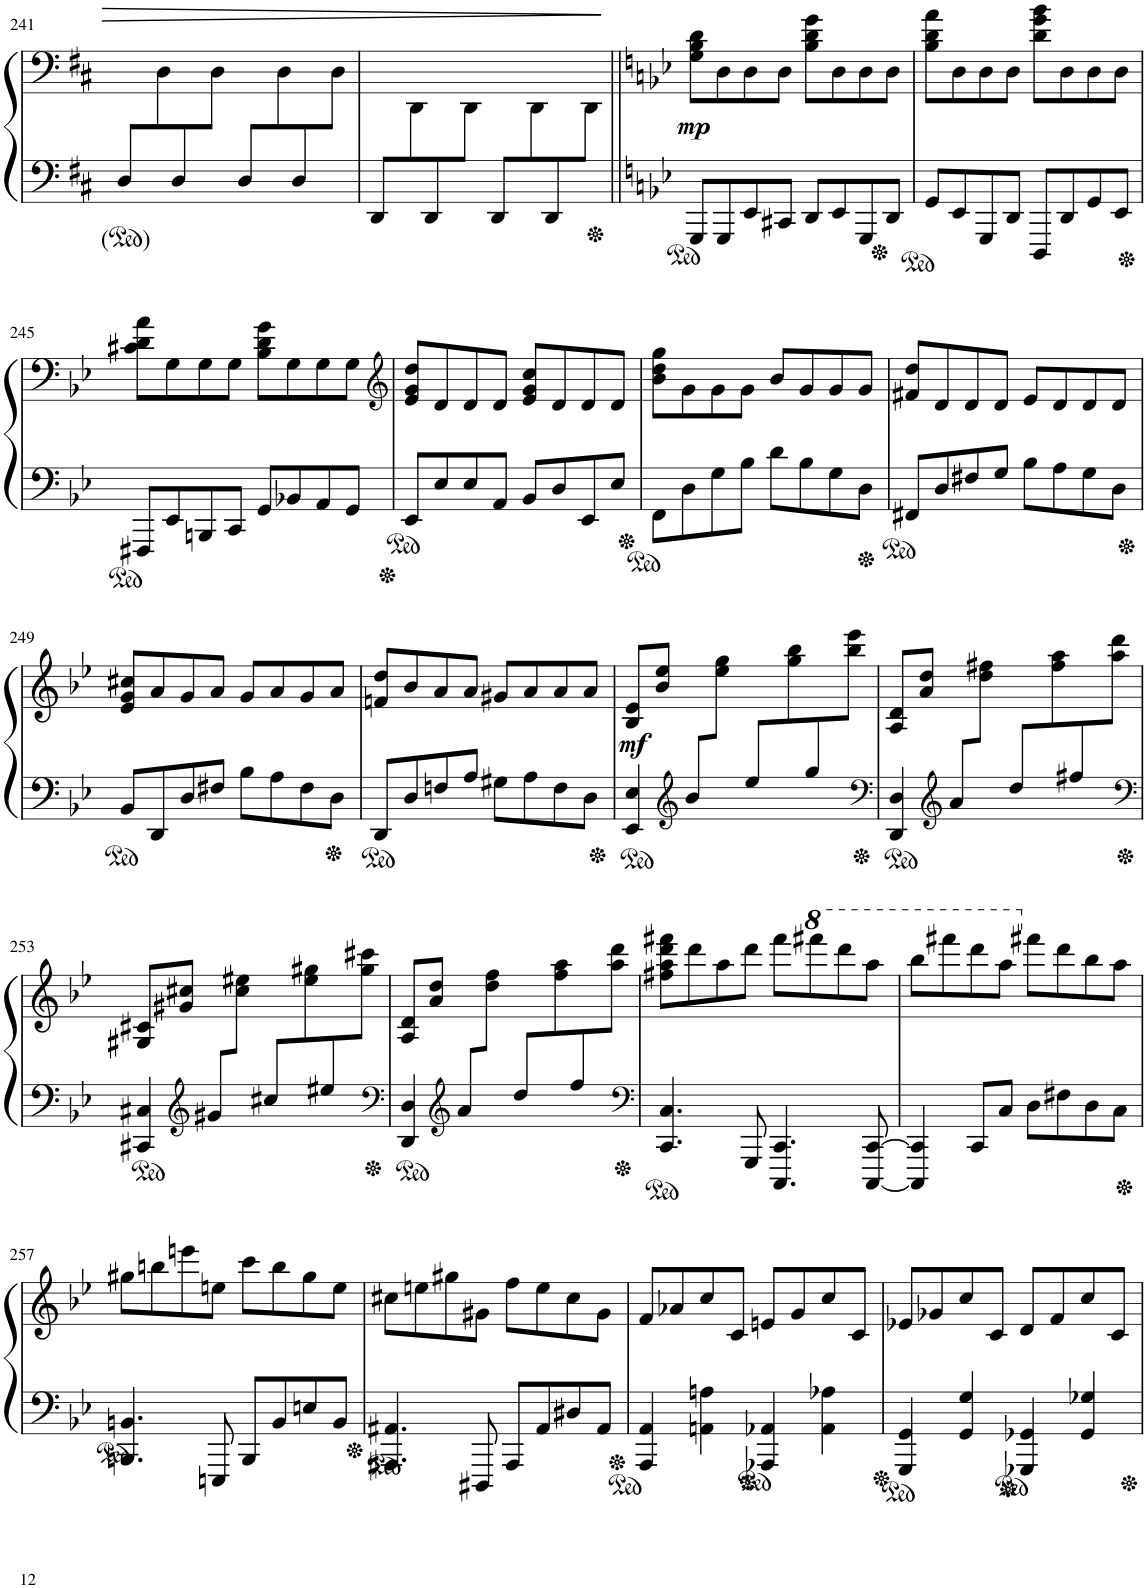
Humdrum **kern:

**kern	**kern	**dynam
*part1	*part1	*part1
*staff2	*staff1	*staff1/2
*I"ピアノ	*	*
!!LO:PB:g=z
*clefF4	*clefF4	*
*k[f#c#]	*k[f#c#]	*
*M2/2	*M2/2	*
*met(c|)	*met(c|)	*
=241	=241	=241
*	*^	*
8D/L	1ryy	8ryy	.
8ryy	.	8D\	.
8D/	.	8ryy	.
8ryy	.	8D\J	.
8D/L	.	8ryy	.
8ryy	.	8D\	.
8D/	.	8ryy	.
8ryy	.	8D\J	.
=242	=242	=242	=242
8DD/L	1ryy	8ryy	.
8ryy	.	8DD\	.
8DD/	.	8ryy	.
8ryy	.	8DD\J	.
8DD/L	.	8ryy	.
8ryy	.	8DD\	.
8DD/	.	8ryy	.
8ryy	.	8DD\J	.
*	*v	*v	*
=243||	=243||	=243||
*k[b-e-]	*k[b-e-]	*
*	*^	*
!	!	!	!LO:DY:b
*	*v	*v	*
8GGG/L	8G\ 8B-\ 8d\L	mp
8GGG/	8D\	.
8EE-/	8D\	.
8CC#X/J	8D\J	.
8DD/L	8B-\ 8d\ 8g\L	.
8EE-/	8D\	.
8GGG/	8D\	.
8DD/J	8D\J	.
=244	=244	=244
8GG/L	8B-\ 8d\ 8a\L	.
8EE-/	8D\	.
8GGG/	8D\	.
8DD/J	8D\J	.
8DDD/L	8d\ 8g\ 8b-\L	.
8DD/	8D\	.
8GG/	8D\	.
8EE-/J	8D\J	.
!!LO:LB:g=z
=245	=245	=245
8FFF#X/L	8c#X\ 8d\ 8a\L	.
8EE-/	8G\	.
8BBBn/	8G\	.
8CC/J	8G\J	.
8GG/L	8B-\ 8d\ 8g\L	.
8BB-X/	8G\	.
8AA/	8G\	.
8GG/J	8G\J	.
=246	=246	=246
*	*clefG2	*
8EE-/L	8e-/ 8g/ 8dd/L	.
8E-/	8d/	.
8E-/	8d/	.
8AA/J	8d/J	.
8BB-/L	8e-/ 8g/ 8cc/L	.
8D/	8d/	.
8EE-/	8d/	.
8E-/J	8d/J	.
=247	=247	=247
8FF\L	8b-\ 8dd\ 8gg\L	.
8D\	8g\	.
8G\	8g\	.
8B-\J	8g\J	.
8d\L	8b-/L	.
8B-\	8g/	.
8G\	8g/	.
8D\J	8g/J	.
=248	=248	=248
8FF#X/L	8f#X/ 8dd/L	.
8D/	8d/	.
8F#X/	8d/	.
8G/J	8d/J	.
8B-\L	8e-/L	.
8A\	8d/	.
8G\	8d/	.
8D\J	8d/J	.
!!LO:LB:g=z
=249	=249	=249
8BB-/L	8e-/ 8g/ 8cc#X/L	.
8DD/	8a/	.
8D/	8g/	.
8F#X/J	8a/J	.
8B-\L	8g/L	.
8A\	8a/	.
8F#\	8g/	.
8D\J	8a/J	.
=250	=250	=250
8DD/L	8fn/ 8dd/L	.
8D/	8b-/	.
8Fn/	8a/	.
8A/J	8a/J	.
8G#X\L	8g#X/L	.
8A\	8a/	.
8F\	8a/	.
8D\J	8a/J	.
=251	=251	=251
*ped	*	*
*	*^	*
!	!	!	!LO:DY:b
4EE-/ 4E-/	8B-/ 8e-/L	4.ryy	mf
.	8b-/ 8ee-/J	.	.
*clefG2	*	*	*
8b-/L	4ryy	.	.
8ryy	.	8ee-\ 8gg\J	.
8ee-/L	2ryy	8ryy	.
8ryy	.	8gg\ 8bb-\	.
8gg/	.	8ryy	.
8ryy	.	8bb-\ 8eee-\J	.
=252	=252	=252	=252
*clefF4	*	*	*
*ped	*	*	*
*	*Xped	*	*
4DD/ 4D/	8A/ 8d/L	4.ryy	.
.	8a/ 8dd/J	.	.
*clefG2	*	*	*
8a/L	4ryy	.	.
8ryy	.	8dd\ 8ff#X\J	.
8dd/L	2ryy	8ryy	.
8ryy	.	8ff#\ 8aa\	.
8ff#X/	.	8ryy	.
8ryy	.	8aa\ 8ddd\J	.
!!LO:LB:g=z	!!
=253	=253	=253	=253
*clefF4	*	*	*
*ped	*	*	*
*	*Xped	*	*
4CC#X/ 4C#X/	8G#X/ 8c#X/L	4.ryy	.
.	8g#X/ 8cc#X/J	.	.
*clefG2	*	*	*
8g#X/L	4ryy	.	.
8ryy	.	8cc#\ 8ee#X\J	.
8cc#X/L	2ryy	8ryy	.
8ryy	.	8ee#\ 8gg#X\	.
8ee#X/	.	8ryy	.
8ryy	.	8gg#\ 8ccc#X\J	.
=254	=254	=254	=254
*clefF4	*	*	*
*ped	*	*	*
*	*Xped	*	*
4DD/ 4D/	8A/ 8d/L	4.ryy	.
.	8a/ 8dd/J	.	.
*clefG2	*	*	*
8a/L	4ryy	.	.
8ryy	.	8dd\ 8ff\J	.
8dd/L	2ryy	8ryy	.
8ryy	.	8ff\ 8aa\	.
8ff/	.	8ryy	.
8ryy	.	8aa\ 8ddd\J	.
*	*v	*v	*
=255	=255	=255
*clefF4	*	*
*	*Xped	*
4.CC/ 4.C/	8ff#X\ 8aa\ 8ddd\ 8fff#X\L	.
.	8ddd\	.
.	8aa\	.
8GGG/	8ddd\J	.
4.CCC/ 4.CC/	8fff#\L	.
*	*8va	*
.	8ffff#X\	.
.	8dddd\	.
[8CCC/ [8CC/	8aaa\J	.
=256	=256	=256
4CCC/] 4CC/]	8bbb-\L	.
.	8ffff#X\	.
8CC/L	8dddd\	.
8C/J	8aaa\J	.
*	*X8va	*
8D\L	8fff#X\L	.
8F#X\	8ddd\	.
8D\	8bb-\	.
8C\J	8aa\J	.
!!LO:LB:g=z
=257	=257	=257
4.BBBn/ 4.BBn/	8gg#X\L	.
.	8bbn\	.
.	8eeen\	.
8EEEn/	8een\J	.
8BBB/L	8ccc\L	.
8BB/	8bb\	.
8En/	8gg#\	.
8BB/J	8ee\J	.
=258	=258	=258
4.AAA#X/ 4.AA#X/	8cc#X\L	.
.	8een\	.
.	8gg#X\	.
8DDD#X/	8g#X\J	.
8AAA#/L	8ff\L	.
8AA#/	8ee\	.
8D#X/	8cc#\	.
8AA#/J	8g#\J	.
=259	=259	=259
4AAA/ 4AA/	8f/L	.
.	8a-X/	.
4AAn\ 4An\	8cc/	.
.	8c/J	.
4AAA-X/ 4AA-X/	8en/L	.
.	8g/	.
4AA-\ 4A-X\	8cc/	.
.	8c/J	.
=260	=260	=260
4GGG/ 4GG/	8e-X/L	.
.	8g-X/	.
4GG/ 4G/	8cc/	.
.	8c/J	.
4GGG-X/ 4GG-X/	8d/L	.
.	8f/	.
4GG-/ 4G-X/	8cc/	.
.	8c/J	.
=	=	=
*-	*-	*-
